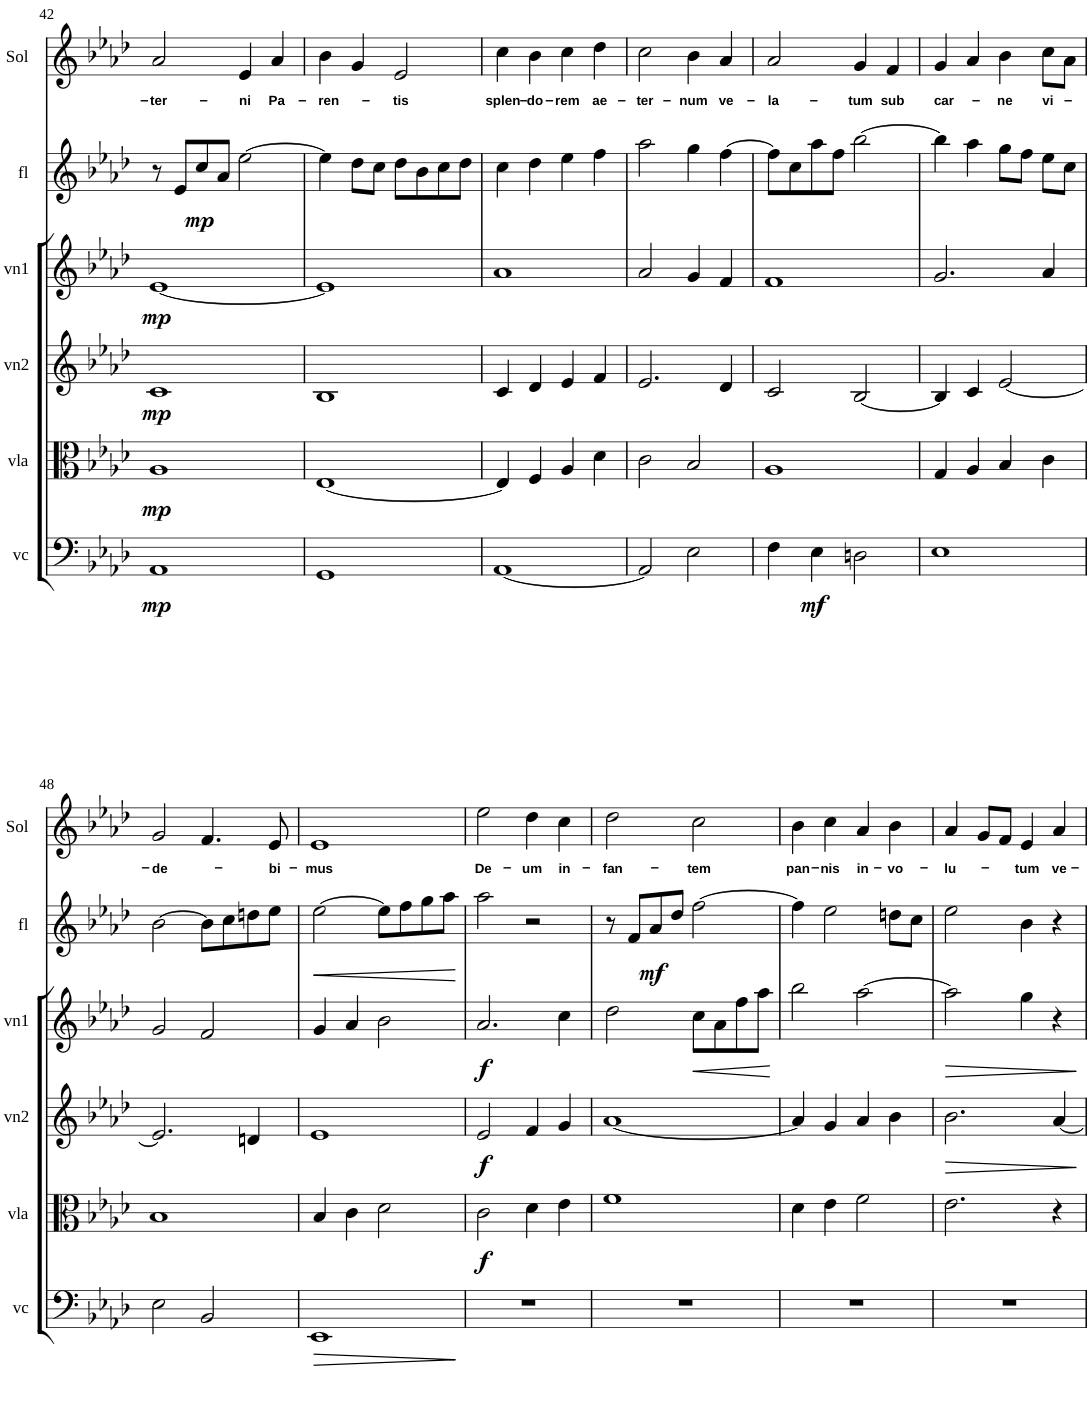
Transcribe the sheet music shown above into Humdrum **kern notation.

**kern	**dynam	**kern	**dynam	**kern	**dynam	**kern	**dynam	**kern	**dynam	**kern	**text
*part6	*part6	*part5	*part5	*part4	*part4	*part3	*part3	*part2	*part2	*part1	*part1
*staff6	*staff6	*staff5	*staff5	*staff4	*staff4	*staff3	*staff3	*staff2	*staff2	*staff1	*staff1
*I"Violoncello	*	*I"Viola	*	*I"Violino 2	*	*I"Violino 1	*	*I"Flauto	*	*I"Solista	*
*I'vc	*	*I'vla	*	*I'vn2	*	*I'vn1	*	*I'fl	*	*I'Sol	*
!!LO:PB:g=z
*clefF4	*	*clefC3	*	*clefG2	*	*clefG2	*	*clefG2	*	*clefG2	*
*k[b-e-a-d-]	*	*k[b-e-a-d-]	*	*k[b-e-a-d-]	*	*k[b-e-a-d-]	*	*k[b-e-a-d-]	*	*k[b-e-a-d-]	*
*M4/4	*	*M4/4	*	*M4/4	*	*M4/4	*	*M4/4	*	*M4/4	*
*met(c)	*	*met(c)	*	*met(c)	*	*met(c)	*	*met(c)	*	*met(c)	*
=42	=42	=42	=42	=42	=42	=42	=42	=42	=42	=42	=42
!	!LO:DY:b	!	!LO:DY:b	!	!LO:DY:b	!	!LO:DY:b	!	!	!	!LO:LY:b
1AA-	mp	1A-	mp	1c	mp	[1e-	mp	8r	.	2a-/	-ter-
.	.	.	.	.	.	.	.	8e-/L	.	.	.
!	!	!	!	!	!	!	!	!	!LO:DY:b	!	!
.	.	.	.	.	.	.	.	8cc/	mp	.	.
.	.	.	.	.	.	.	.	8a-/J	.	.	.
!	!	!	!	!	!	!	!	!	!	!	!LO:LY:b
.	.	.	.	.	.	.	.	[2ee-\	.	4e-/	-ni
!	!	!	!	!	!	!	!	!	!	!	!LO:LY:b
.	.	.	.	.	.	.	.	.	.	4a-/	Pa-
=43	=43	=43	=43	=43	=43	=43	=43	=43	=43	=43	=43
!	!	!	!	!	!	!	!	!	!	!	!LO:LY:b
1GG	.	[1E-	.	1B-	.	1e-]	.	4ee-\]	.	4b-\	-ren-
.	.	.	.	.	.	.	.	8dd-\L	.	4g/	.
.	.	.	.	.	.	.	.	8cc\J	.	.	.
!	!	!	!	!	!	!	!	!	!	!	!LO:LY:b
.	.	.	.	.	.	.	.	8dd-\L	.	2e-/	-tis
.	.	.	.	.	.	.	.	8b-\	.	.	.
.	.	.	.	.	.	.	.	8cc\	.	.	.
.	.	.	.	.	.	.	.	8dd-\J	.	.	.
=44	=44	=44	=44	=44	=44	=44	=44	=44	=44	=44	=44
!	!	!	!	!	!	!	!	!	!	!	!LO:LY:b
[1AA-	.	4E-/]	.	4c/	.	1a-	.	4cc\	.	4cc\	splen-
!	!	!	!	!	!	!	!	!	!	!	!LO:LY:b
.	.	4F/	.	4d-/	.	.	.	4dd-\	.	4b-\	-do-
!	!	!	!	!	!	!	!	!	!	!	!LO:LY:b
.	.	4A-/	.	4e-/	.	.	.	4ee-\	.	4cc\	-rem
!	!	!	!	!	!	!	!	!	!	!	!LO:LY:b
.	.	4d-\	.	4f/	.	.	.	4ff\	.	4dd-\	ae-
=45	=45	=45	=45	=45	=45	=45	=45	=45	=45	=45	=45
!	!	!	!	!	!	!	!	!	!	!	!LO:LY:b
2AA-/]	.	2c\	.	2.e-/	.	2a-/	.	2aa-\	.	2cc\	-ter-
!	!	!	!	!	!	!	!	!	!	!	!LO:LY:b
2E-\	.	2B-/	.	.	.	4g/	.	4gg\	.	4b-\	-num
!	!	!	!	!	!	!	!	!	!	!	!LO:LY:b
.	.	.	.	4d-/	.	4f/	.	[4ff\	.	4a-/	ve-
=46	=46	=46	=46	=46	=46	=46	=46	=46	=46	=46	=46
!	!	!	!	!	!	!	!	!	!	!	!LO:LY:b
4F\	.	1A-	.	2c/	.	1f	.	8ff\L]	.	2a-/	-la-
.	.	.	.	.	.	.	.	8cc\	.	.	.
!	!LO:DY:b	!	!	!	!	!	!	!	!	!	!
4E-\	mf	.	.	.	.	.	.	8aa-\	.	.	.
.	.	.	.	.	.	.	.	8ff\J	.	.	.
!	!	!	!	!	!	!	!	!	!	!	!LO:LY:b
2Dn\	.	.	.	[2B-/	.	.	.	[2bb-\	.	4g/	-tum
!	!	!	!	!	!	!	!	!	!	!	!LO:LY:b
.	.	.	.	.	.	.	.	.	.	4f/	sub
=47	=47	=47	=47	=47	=47	=47	=47	=47	=47	=47	=47
!	!	!	!	!	!	!	!	!	!	!	!LO:LY:b
1E-	.	4G/	.	4B-/]	.	2.g/	.	4bb-\]	.	4g/	car-
.	.	4A-/	.	4c/	.	.	.	4aa-\	.	4a-/	.
!	!	!	!	!	!	!	!	!	!	!	!LO:LY:b
.	.	4B-/	.	[2e-/	.	.	.	8gg\L	.	4b-\	-ne
.	.	.	.	.	.	.	.	8ff\J	.	.	.
!	!	!	!	!	!	!	!	!	!	!	!LO:LY:b
.	.	4c\	.	.	.	4a-/	.	8ee-\L	.	8cc\L	vi-
.	.	.	.	.	.	.	.	8cc\J	.	8a-\J	.
!!LO:LB:g=z
=48	=48	=48	=48	=48	=48	=48	=48	=48	=48	=48	=48
!	!	!	!	!	!	!	!	!	!	!	!LO:LY:b
2E-\	.	1B-	.	2.e-/]	.	2g/	.	[2b-\	.	2g/	-de-
2BB-/	.	.	.	.	.	2f/	.	8b-\L]	.	4.f/	.
.	.	.	.	.	.	.	.	8cc\	.	.	.
.	.	.	.	4dn/	.	.	.	8ddn\	.	.	.
!	!	!	!	!	!	!	!	!	!	!	!LO:LY:b
.	.	.	.	.	.	.	.	8ee-\J	.	8e-/	-bi-
=49	=49	=49	=49	=49	=49	=49	=49	=49	=49	=49	=49
!	!LO:HP:b	!	!	!	!	!	!	!	!LO:HP:b	!	!LO:LY:b
1EE-	>	4B-/	.	1e-	.	4g/	.	[2ee-\	<	1e-	-mus
.	.	4c\	.	.	.	4a-/	.	.	.	.	.
.	.	2d-\	.	.	.	2b-\	.	8ee-\L]	.	.	.
.	.	.	.	.	.	.	.	8ff\	.	.	.
.	.	.	.	.	.	.	.	8gg\	.	.	.
.	.	.	.	.	.	.	.	8aa-\J	.	.	.
.	]	.	.	.	.	.	.	.	[	.	.
=50	=50	=50	=50	=50	=50	=50	=50	=50	=50	=50	=50
!	!	!	!LO:DY:b	!	!LO:DY:b	!	!LO:DY:b	!	!	!	!LO:LY:b
1r	.	2c\	f	2e-/	f	2.a-/	f	2aa-\	.	2ee-\	De-
!	!	!	!	!	!	!	!	!	!	!	!LO:LY:b
.	.	4d-\	.	4f/	.	.	.	2r	.	4dd-\	-um
!	!	!	!	!	!	!	!	!	!	!	!LO:LY:b
.	.	4e-\	.	4g/	.	4cc\	.	.	.	4cc\	in-
=51	=51	=51	=51	=51	=51	=51	=51	=51	=51	=51	=51
!	!	!	!	!	!	!	!	!	!	!	!LO:LY:b
1r	.	1f	.	[1a-	.	2dd-\	.	8r	.	2dd-\	-fan-
.	.	.	.	.	.	.	.	8f/L	.	.	.
!	!	!	!	!	!	!	!	!	!LO:DY:b	!	!
.	.	.	.	.	.	.	.	8a-/	mf	.	.
.	.	.	.	.	.	.	.	8dd-/J	.	.	.
!	!	!	!	!	!	!	!LO:HP:b	!	!	!	!LO:LY:b
.	.	.	.	.	.	8cc\L	<	[2ff\	.	2cc\	-tem
.	.	.	.	.	.	8a-\	.	.	.	.	.
.	.	.	.	.	.	8ff\	.	.	.	.	.
.	.	.	.	.	.	8aa-\J	.	.	.	.	.
.	.	.	.	.	.	.	[	.	.	.	.
=52	=52	=52	=52	=52	=52	=52	=52	=52	=52	=52	=52
!	!	!	!	!	!	!	!	!	!	!	!LO:LY:b
1r	.	4d-\	.	4a-/]	.	2bb-\	.	4ff\]	.	4b-\	pan-
!	!	!	!	!	!	!	!	!	!	!	!LO:LY:b
.	.	4e-\	.	4g/	.	.	.	2ee-\	.	4cc\	-nis
!	!	!	!	!	!	!	!	!	!	!	!LO:LY:b
.	.	2f\	.	4a-/	.	[2aa-\	.	.	.	4a-/	in-
!	!	!	!	!	!	!	!	!	!	!	!LO:LY:b
.	.	.	.	4b-\	.	.	.	8ddn\L	.	4b-\	-vo-
.	.	.	.	.	.	.	.	8cc\J	.	.	.
=53	=53	=53	=53	=53	=53	=53	=53	=53	=53	=53	=53
!	!	!	!	!	!LO:HP:b	!	!LO:HP:b	!	!	!	!LO:LY:b
1r	.	2.e-\	.	2.b-\	>	2aa-\]	>	2ee-\	.	4a-/	-lu-
.	.	.	.	.	.	.	.	.	.	8g/L	.
.	.	.	.	.	.	.	.	.	.	8f/J	.
!	!	!	!	!	!	!	!	!	!	!	!LO:LY:b
.	.	.	.	.	.	4gg\	.	4b-\	.	4e-/	-tum
!	!	!	!	!	!	!	!	!	!	!	!LO:LY:b
.	.	4r	.	[4a-/	.	4r	.	4r	.	4a-/	ve-
.	.	.	.	.	]	.	]	.	.	.	.
=	=	=	=	=	=	=	=	=	=	=	=
*-	*-	*-	*-	*-	*-	*-	*-	*-	*-	*-	*-
